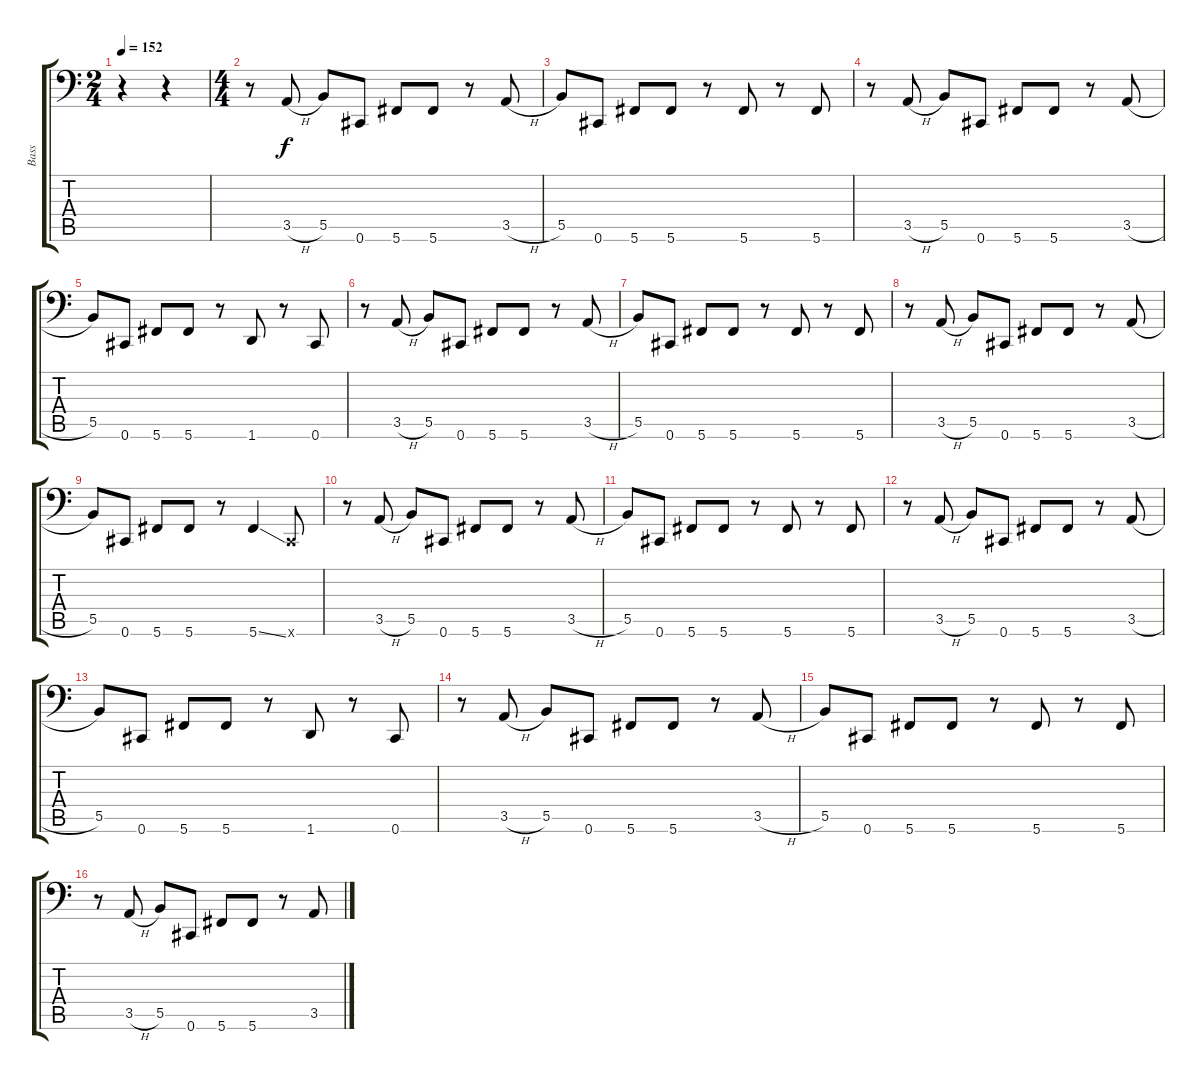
\track ("Bass" "Bass") {instrument electricbasspick}
\staff {score tabs}
\tuning (Db3 Ab2 E2 B1 Gb1 Db1) {hide}
\ts (2 4)
\tempo 152
\clef f4
\ks c
r.4{dy f instrument electricbasspick} r.4 |
\ts (4 4)
r.8 3.5{h}.8 5.5.8 0.6.8 5.6.8 5.6.8 r.8 3.5{h}.8 |
5.5.8 0.6.8 5.6.8 5.6.8 r.8 5.6.8 r.8 5.6.8 |
r.8 3.5{h}.8 5.5.8 0.6.8 5.6.8 5.6.8 r.8 3.5{h}.8 |
5.5.8 0.6.8 5.6.8 5.6.8 r.8 1.6.8 r.8 0.6.8 |
r.8 3.5{h}.8 5.5.8 0.6.8 5.6.8 5.6.8 r.8 3.5{h}.8 |
5.5.8 0.6.8 5.6.8 5.6.8 r.8 5.6.8 r.8 5.6.8 |
r.8 3.5{h}.8 5.5.8 0.6.8 5.6.8 5.6.8 r.8 3.5{h}.8 |
5.5.8 0.6.8 5.6.8 5.6.8 r.8 5.6{ss}.4 0.6{x}.8 |
r.8 3.5{h}.8 5.5.8 0.6.8 5.6.8 5.6.8 r.8 3.5{h}.8 |
5.5.8 0.6.8 5.6.8 5.6.8 r.8 5.6.8 r.8 5.6.8 |
r.8 3.5{h}.8 5.5.8 0.6.8 5.6.8 5.6.8 r.8 3.5{h}.8 |
5.5.8 0.6.8 5.6.8 5.6.8 r.8 1.6.8 r.8 0.6.8 |
r.8 3.5{h}.8 5.5.8 0.6.8 5.6.8 5.6.8 r.8 3.5{h}.8 |
5.5.8 0.6.8 5.6.8 5.6.8 r.8 5.6.8 r.8 5.6.8 |
r.8 3.5{h}.8 5.5.8 0.6.8 5.6.8 5.6.8 r.8 3.5{h}.8
